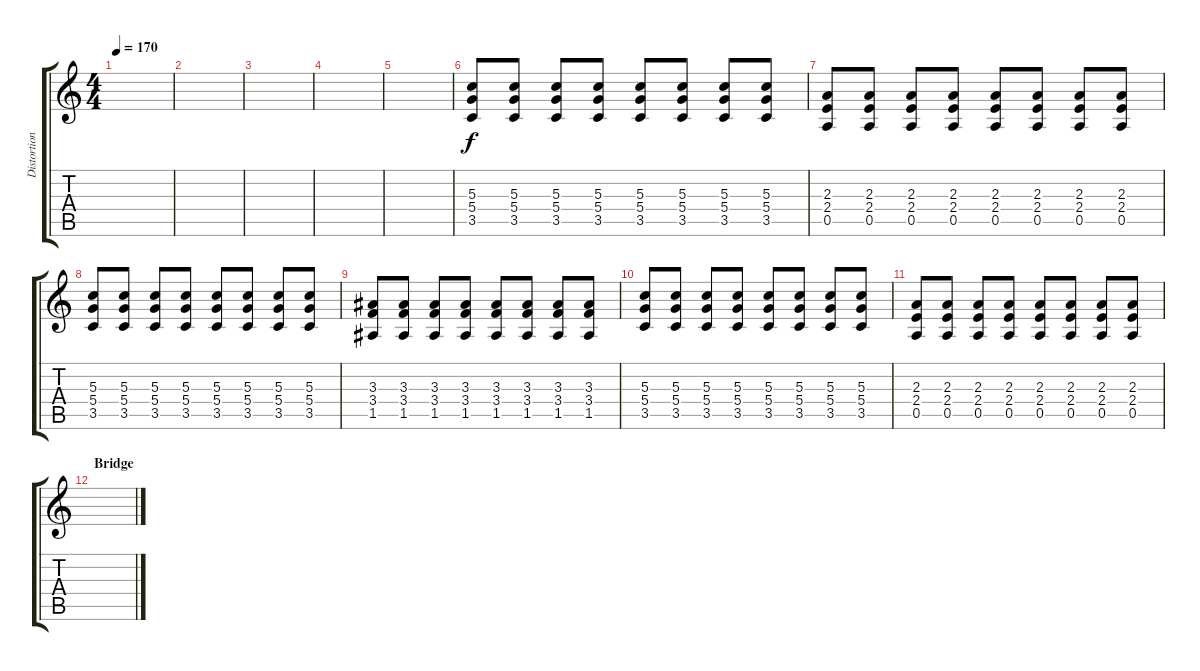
\track ("Distortion Guitar" "Distortion") {instrument distortionguitar}
\staff {score tabs}
\tuning (E4 B3 G3 D3 A2 E2) {hide}
\ts (4 4)
\tempo 170
\clef g2
\ks c
|
|
|
|
|
(5.3 5.4 3.5).8 (5.3 5.4 3.5).8 (5.3 5.4 3.5).8 (5.3 5.4 3.5).8 (5.3 5.4 3.5).8 (5.3 5.4 3.5).8 (5.3 5.4 3.5).8 (5.3 5.4 3.5).8 |
(2.3 2.4 0.5).8 (2.3 2.4 0.5).8 (2.3 2.4 0.5).8 (2.3 2.4 0.5).8 (2.3 2.4 0.5).8 (2.3 2.4 0.5).8 (2.3 2.4 0.5).8 (2.3 2.4 0.5).8 |
(5.3 5.4 3.5).8 (5.3 5.4 3.5).8 (5.3 5.4 3.5).8 (5.3 5.4 3.5).8 (5.3 5.4 3.5).8 (5.3 5.4 3.5).8 (5.3 5.4 3.5).8 (5.3 5.4 3.5).8 |
(3.3 3.4 1.5).8 (3.3 3.4 1.5).8 (3.3 3.4 1.5).8 (3.3 3.4 1.5).8 (3.3 3.4 1.5).8 (3.3 3.4 1.5).8 (3.3 3.4 1.5).8 (3.3 3.4 1.5).8 |
(5.3 5.4 3.5).8 (5.3 5.4 3.5).8 (5.3 5.4 3.5).8 (5.3 5.4 3.5).8 (5.3 5.4 3.5).8 (5.3 5.4 3.5).8 (5.3 5.4 3.5).8 (5.3 5.4 3.5).8 |
(2.3 2.4 0.5).8 (2.3 2.4 0.5).8 (2.3 2.4 0.5).8 (2.3 2.4 0.5).8 (2.3 2.4 0.5).8 (2.3 2.4 0.5).8 (2.3 2.4 0.5).8 (2.3 2.4 0.5).8 |
\section ("" "Bridge")
